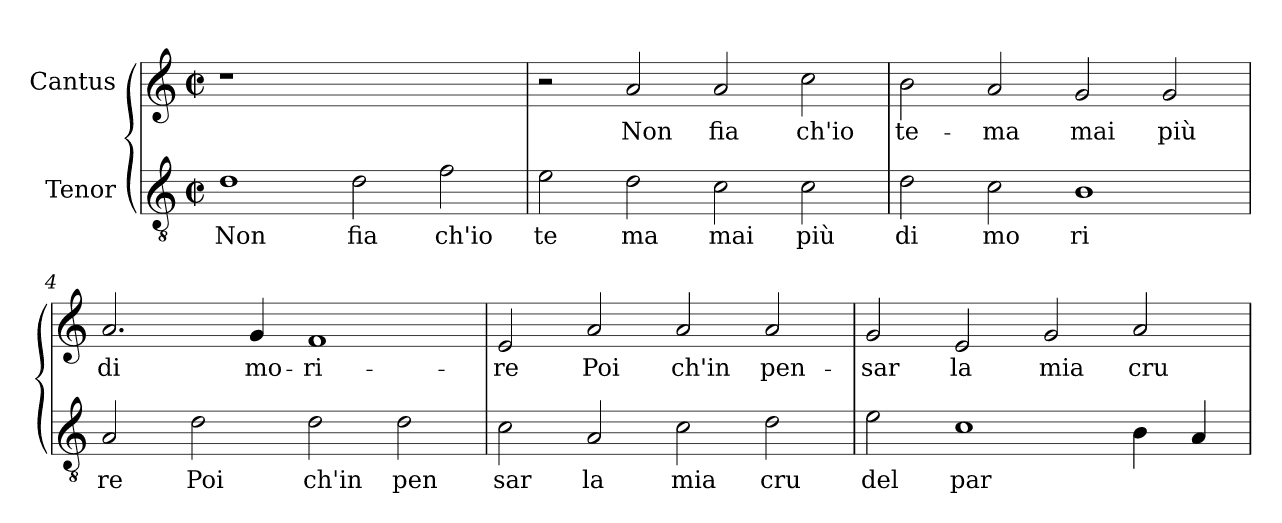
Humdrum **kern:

**kern	**text	**kern	**text
*part2	*part2	*part1	*part1
*staff2	*staff2	*staff1	*staff1
*I"Tenor	*	*I"Cantus	*
!!LO:PB:g=z
*stria5	*	*stria5	*
*clefGv2	*	*clefG2	*
*k[]	*	*k[]	*
*C:	*	*C:	*
*M2/2	*	*M2/2	*
*met(c|)	*	*met(c|)	*
=1	=1	=1	=1
!	!LO:LY:b:cj	!	!
1d	Non	1r	.
!	!LO:LY:b:cj	!	!
2d\	fia	1ryy	.
!	!LO:LY:b:cj	!	!
2f\	ch'io	.	.
=2	=2	=2	=2
!	!LO:LY:b:cj	!	!
2e\	te	2r	.
!	!LO:LY:b:cj	!	!LO:LY:b:cj
2d\	ma	2a/	Non
!	!LO:LY:b:cj	!	!LO:LY:b:cj
2c\	mai	2a/	fia
!	!LO:LY:b:cj	!	!LO:LY:b:cj
2c\	più	2cc\	ch'io
=3	=3	=3	=3
!	!LO:LY:b:cj	!	!LO:LY:b:cj
2d\	di	2b\	te-
!	!LO:LY:b:cj	!	!LO:LY:b:cj
2c\	mo	2a/	-ma
!	!LO:LY:b:cj	!	!LO:LY:b:cj
1B	ri	2g/	mai
!	!	!	!LO:LY:b:cj
.	.	2g/	più
=4	=4	=4	=4
!	!LO:LY:b:cj	!	!LO:LY:b:cj
2A/	re	2.a/	di
!	!LO:LY:b:cj	!	!
2d\	Poi	.	.
!	!	!	!LO:LY:b:cj
.	.	4g/	mo-
!	!LO:LY:b:cj	!	!LO:LY:b:cj
2d\	ch'in	1f	-ri-
!	!LO:LY:b:cj	!	!
2d\	pen	.	.
=5	=5	=5	=5
!	!LO:LY:b:cj	!	!LO:LY:b:cj
2c\	sar	2e>/	-re
!	!LO:LY:b:cj	!	!LO:LY:b:cj
2A/	la	2a/	Poi
!	!LO:LY:b:cj	!	!LO:LY:b:cj
2c\	mia	2a/	ch'in
!	!LO:LY:b:cj	!	!LO:LY:b:cj
2d\	cru	2a/	pen-
!!LO:LB:g=z
=6	=6	=6	=6
!	!LO:LY:b:cj	!	!LO:LY:b:cj
2e\	del	2g/	-sar
!	!LO:LY:b:cj	!	!LO:LY:b:cj
1c	par-	2e/	la
!	!	!	!LO:LY:b:cj
.	.	2g/	mia
!	!LO:LY:b:cj	!	!LO:LY:b:cj
4B\	--	2a/	cru-
!	!LO:LY:b:cj	!	!
4A/	--	.	.
=	=	=	=
*-	*-	*-	*-
